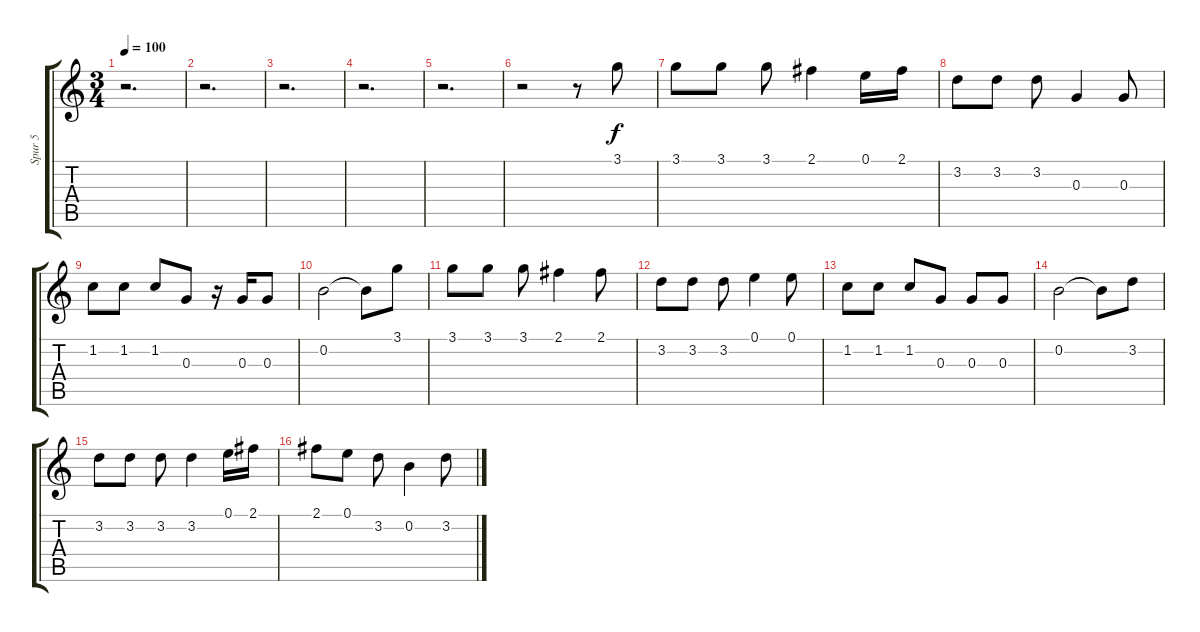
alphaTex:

\track ("Spur 5" "Spur 5") {instrument electricguitarmuted}
\staff {score tabs}
\tuning (E4 B3 G3 D3 A2 E2) {hide}
\ts (3 4)
\tempo 100
\clef g2
\ks c
r.2{d dy f instrument electricguitarmuted} |
r.2{d} |
r.2{d} |
r.2{d} |
r.2{d} |
r.2 r.8 3.1.8 |
3.1.8 3.1.8 3.1.8 2.1.4 0.1.16 2.1.16 |
3.2.8 3.2.8 3.2.8 0.3.4 0.3.8 |
1.2.8 1.2.8 1.2.8 0.3.8 r.16 0.3.16 0.3.8 |
0.2.2 0.2{t}.8 3.1.8 |
3.1.8 3.1.8 3.1.8 2.1.4 2.1.8 |
3.2.8 3.2.8 3.2.8 0.1.4 0.1.8 |
1.2.8 1.2.8 1.2.8 0.3.8 0.3.8 0.3.8 |
0.2.2 0.2{t}.8 3.2.8 |
3.2.8 3.2.8 3.2.8 3.2.4 0.1.16 2.1.16 |
2.1.8 0.1.8 3.2.8 0.2.4 3.2.8
